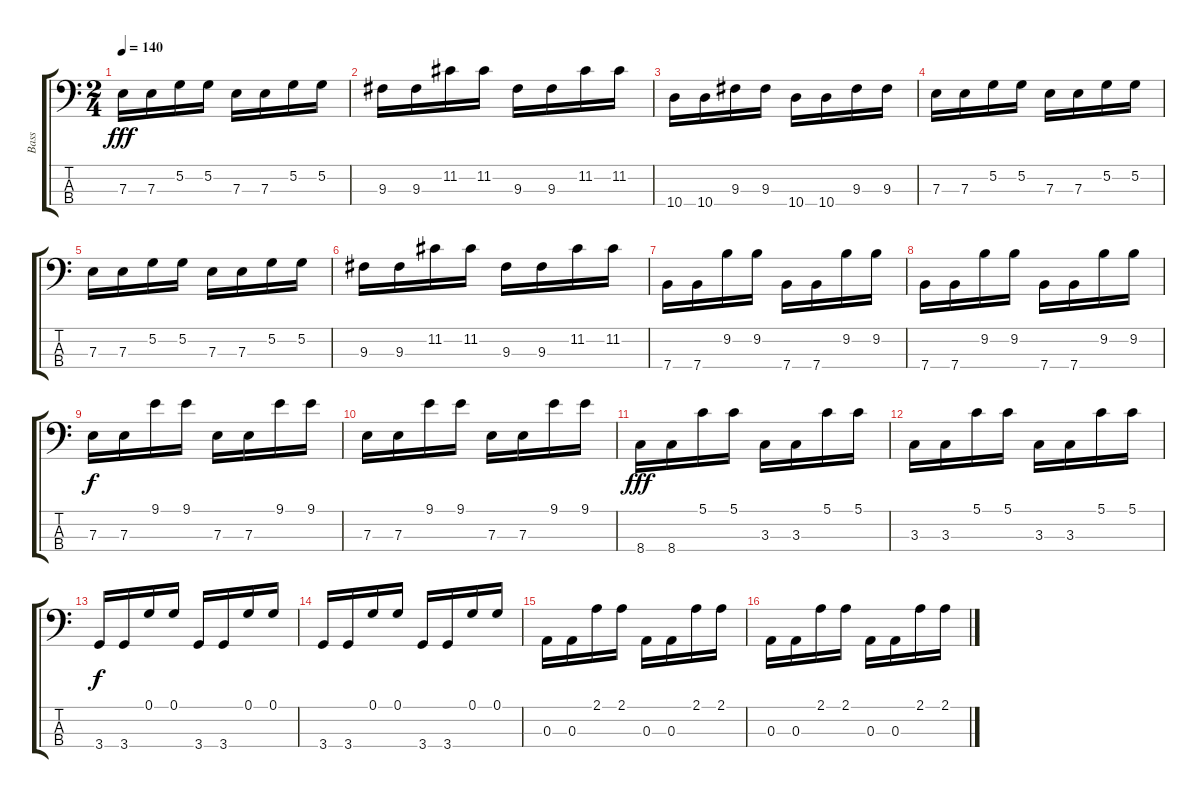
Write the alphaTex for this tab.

\track ("Bass" "Bass") {instrument electricbassfinger}
\staff {score tabs}
\tuning (G2 D2 A1 E1) {hide}
\ts (2 4)
\tempo 140
\clef f4
\ks c
7.3.16{dy fff} 7.3.16 5.2.16 5.2.16 7.3.16 7.3.16 5.2.16 5.2.16 |
9.3.16 9.3.16 11.2.16 11.2.16 9.3.16 9.3.16 11.2.16 11.2.16 |
10.4.16 10.4.16 9.3.16 9.3.16 10.4.16 10.4.16 9.3.16 9.3.16 |
7.3.16 7.3.16 5.2.16 5.2.16 7.3.16 7.3.16 5.2.16 5.2.16 |
7.3.16 7.3.16 5.2.16 5.2.16 7.3.16 7.3.16 5.2.16 5.2.16 |
9.3.16 9.3.16 11.2.16 11.2.16 9.3.16 9.3.16 11.2.16 11.2.16 |
7.4.16 7.4.16 9.2.16 9.2.16 7.4.16 7.4.16 9.2.16 9.2.16 |
7.4.16 7.4.16 9.2.16 9.2.16 7.4.16 7.4.16 9.2.16 9.2.16 |
7.3.16{dy f} 7.3.16 9.1.16 9.1.16 7.3.16 7.3.16 9.1.16 9.1.16 |
7.3.16 7.3.16 9.1.16 9.1.16 7.3.16 7.3.16 9.1.16 9.1.16 |
8.4.16{dy fff} 8.4.16 5.1.16 5.1.16 3.3.16 3.3.16 5.1.16 5.1.16 |
3.3.16 3.3.16 5.1.16 5.1.16 3.3.16 3.3.16 5.1.16 5.1.16 |
3.4.16{dy f} 3.4.16 0.1.16 0.1.16 3.4.16 3.4.16 0.1.16 0.1.16 |
3.4.16 3.4.16 0.1.16 0.1.16 3.4.16 3.4.16 0.1.16 0.1.16 |
0.3.16 0.3.16 2.1.16 2.1.16 0.3.16 0.3.16 2.1.16 2.1.16 |
0.3.16 0.3.16 2.1.16 2.1.16 0.3.16 0.3.16 2.1.16 2.1.16
